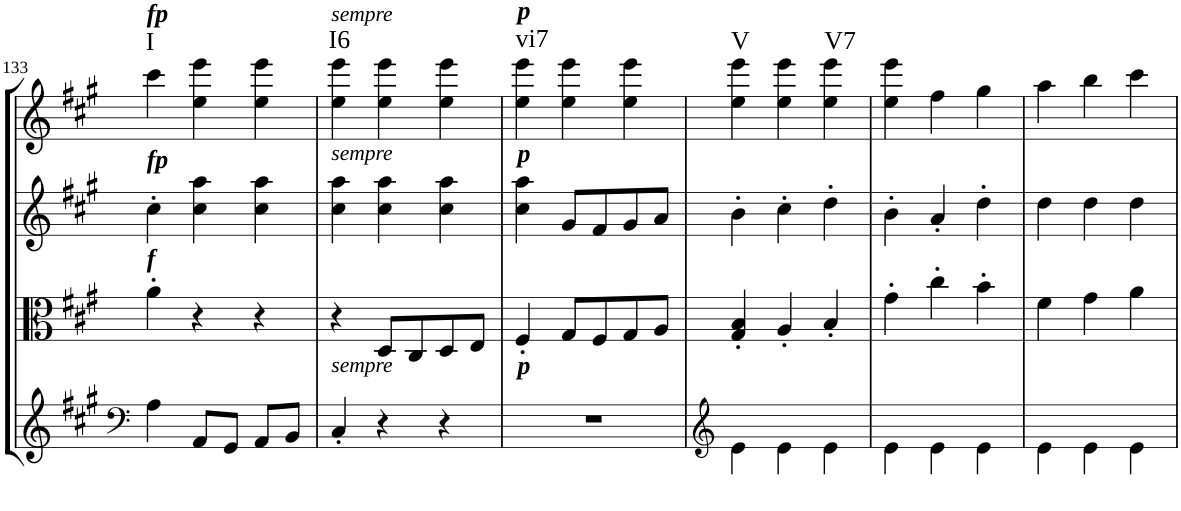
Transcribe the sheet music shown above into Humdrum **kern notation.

**kern	**kern	**kern	**kern	**harte
*part4	*part3	*part2	*part1	*part1
*staff4	*staff3	*staff2	*staff1	*
*I"Cello	*I"Viola	*I"2nd Violin	*I"1st Violin	*
*	*I'Vla	*I'Vln	*I'Vln	*
!!LO:PB:g=z
*clefF4	*clefC3	*clefG2	*clefG2	*
*k[f#c#g#]	*k[f#c#g#]	*k[f#c#g#]	*k[f#c#g#]	*
*A:	*A:	*A:	*A:	*
*M3/4	*M3/4	*M3/4	*M3/4	*
=133	=133	=133	=133	=133
!	!	!	!LO:TX:a:Bi:t=fp	!
!	!	!LO:TX:a:Bi:t=fp	!	!
!	!LO:TX:a:Bi:t=f	!	!	!LO:H:kt=I
4A\	4a'\	4cc#'\	4ccc#\	N
8AA/L	4r	4cc#\ 4aa\	4ee\ 4eee\	.
8GG#/J	.	.	.	.
8AA/L	4r	4cc#\ 4aa\	4ee\ 4eee\	.
8BB/J	.	.	.	.
=134	=134	=134	=134	=134
!	!	!	!LO:TX:a:i:t=sempre	!
!	!	!LO:TX:a:i:t=sempre	!	!
!LO:TX:a:i:t=sempre	!	!	!	!LO:H:kt=I6
4C#'/	4r	4cc#\ 4aa\	4ee\ 4eee\	N
4r	8D/L	4cc#\ 4aa\	4ee\ 4eee\	.
.	8C#/	.	.	.
4r	8D/	4cc#\ 4aa\	4ee\ 4eee\	.
.	8E/J	.	.	.
=135	=135	=135	=135	=135
!	!	!	!LO:TX:a:Bi:t=p	!
!	!	!LO:TX:a:Bi:t=p	!	!
!LO:TX:a:Bi:t=p	!	!	!	!LO:H:kt=vi7
2.r	4F#'/	4cc#\ 4aa\	4ee\ 4eee\	N
.	8G#/L	8g#/L	4ee\ 4eee\	.
.	8F#/	8f#/	.	.
.	8G#/	8g#/	4ee\ 4eee\	.
.	8A/J	8a/J	.	.
=136	=136	=136	=136	=136
*clefG2	*	*	*	*
!	!	!	!	!LO:H:kt=V
4e\	4G#/' 4B/'	4b'\	4ee\ 4eee\	N
4e\	4A'/	4cc#'\	4ee\ 4eee\	.
!	!	!	!	!LO:H:kt=V7
4e\	4B'/	4dd'\	4ee\ 4eee\	N
=137	=137	=137	=137	=137
4e\	4g#'\	4b'\	4ee\ 4eee\	.
4e\	4cc#'\	4a'/	4ff#\	.
4e\	4b'\	4dd'\	4gg#\	.
=138	=138	=138	=138	=138
4e\	4f#\	4dd\	4aa\	.
4e\	4g#\	4dd\	4bb\	.
4e\	4a\	4dd\	4ccc#\	.
=	=	=	=	=
*-	*-	*-	*-	*-
